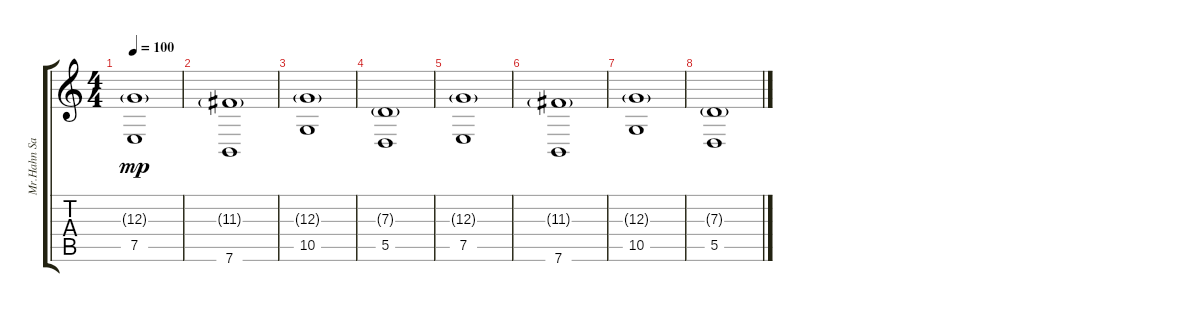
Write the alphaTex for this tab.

\track ("Mr.Hahn Sampler3" "Mr.Hahn Sa") {instrument flute}
\staff {score tabs}
\tuning (E4 B3 G3 D3 A2 E2) {hide}
\ts (4 4)
\tempo 100
\clef g2
\ks c
(12.3{g} 7.5).1{dy mp volume 10 instrument pad2warm} |
(11.3{g} 7.6).1 |
(12.3{g} 10.5).1 |
(7.3{g} 5.5).1 |
(12.3{g} 7.5).1{volume 8 instrument pad2warm} |
(11.3{g} 7.6).1 |
(12.3{g} 10.5).1 |
(7.3{g} 5.5).1
